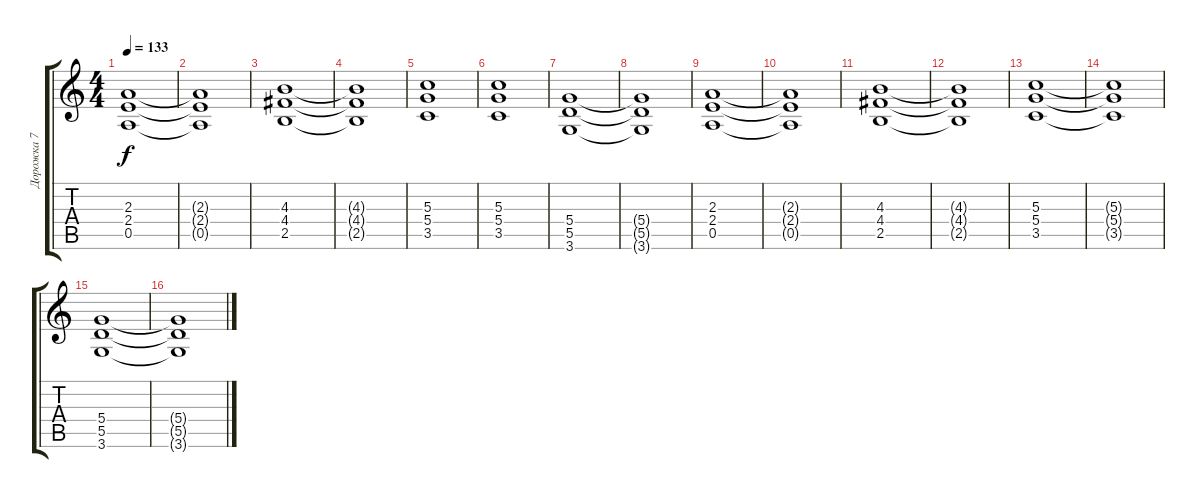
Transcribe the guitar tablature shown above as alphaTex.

\track ("Дорожка 7" "Дорожка 7") {instrument overdrivenguitar}
\staff {score tabs}
\tuning (E4 B3 G3 D3 A2 E2) {hide}
\ts (4 4)
\tempo 133
\clef g2
\ks c
(2.3 2.4 0.5).1{dy f} |
(2.3{t} 2.4{t} 0.5{t}).1 |
(4.3 4.4 2.5).1 |
(4.3{t} 4.4{t} 2.5{t}).1 |
(5.3 5.4 3.5).1 |
(5.3 5.4 3.5).1 |
(5.4 5.5 3.6).1 |
(5.4{t} 5.5{t} 3.6{t}).1 |
(2.3 2.4 0.5).1 |
(2.3{t} 2.4{t} 0.5{t}).1 |
(4.3 4.4 2.5).1 |
(4.3{t} 4.4{t} 2.5{t}).1 |
(5.3 5.4 3.5).1 |
(5.3{t} 5.4{t} 3.5{t}).1 |
(5.4 5.5 3.6).1 |
(5.4{t} 5.5{t} 3.6{t}).1
